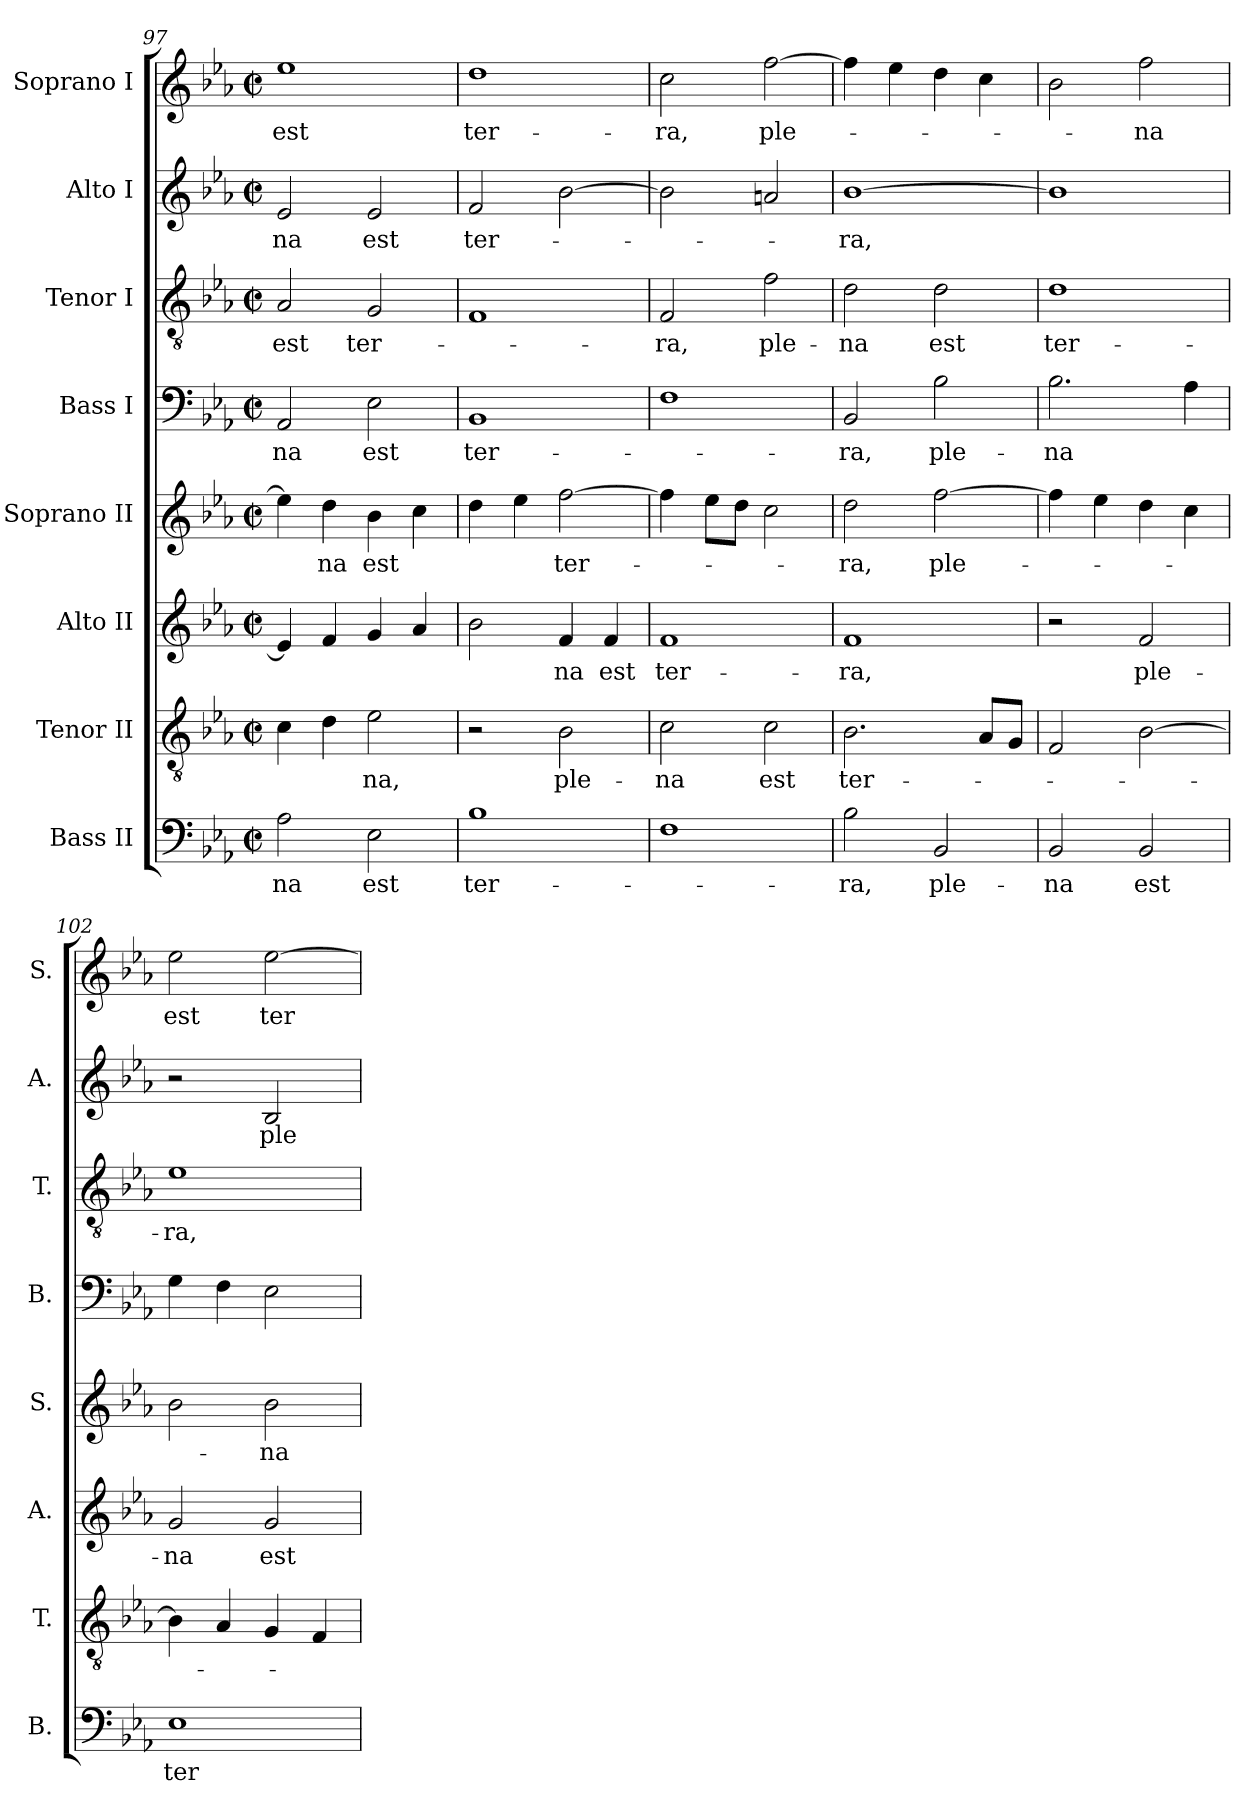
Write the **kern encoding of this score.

**kern	**text	**kern	**text	**kern	**text	**kern	**text	**kern	**text	**kern	**text	**kern	**text	**kern	**text
*part8	*part8	*part7	*part7	*part6	*part6	*part5	*part5	*part4	*part4	*part3	*part3	*part2	*part2	*part1	*part1
*staff8	*staff8	*staff7	*staff7	*staff6	*staff6	*staff5	*staff5	*staff4	*staff4	*staff3	*staff3	*staff2	*staff2	*staff1	*staff1
*I"Bass II	*	*I"Tenor II	*	*I"Alto II	*	*I"Soprano II	*	*I"Bass I	*	*I"Tenor I	*	*I"Alto I	*	*I"Soprano I	*
*I'B.	*	*I'T.	*	*I'A.	*	*I'S.	*	*I'B.	*	*I'T.	*	*I'A.	*	*I'S.	*
*clefF4	*	*clefGv2	*	*clefG2	*	*clefG2	*	*clefF4	*	*clefGv2	*	*clefG2	*	*clefG2	*
*	*	*ITrd7c12	*	*	*	*	*	*	*	*ITrd7c12	*	*	*	*	*
*k[b-e-a-]	*	*k[b-e-a-]	*	*k[b-e-a-]	*	*k[b-e-a-]	*	*k[b-e-a-]	*	*k[b-e-a-]	*	*k[b-e-a-]	*	*k[b-e-a-]	*
*E-:	*	*E-:	*	*E-:	*	*E-:	*	*E-:	*	*E-:	*	*E-:	*	*E-:	*
*M2/2	*	*M2/2	*	*M2/2	*	*M2/2	*	*M2/2	*	*M2/2	*	*M2/2	*	*M2/2	*
*met(c|)	*	*met(c|)	*	*met(c|)	*	*met(c|)	*	*met(c|)	*	*met(c|)	*	*met(c|)	*	*met(c|)	*
=97	=97	=97	=97	=97	=97	=97	=97	=97	=97	=97	=97	=97	=97	=97	=97
!	!LO:LY:b	!	!	!	!	!	!	!	!LO:LY:b	!	!LO:LY:b	!	!LO:LY:b	!	!LO:LY:b
2A-\	-na	4C\	.	4e-/]	.	4ee-\]	.	2AA-/	-na	2AA-/	est	2e-/	-na	1ee-	est
!	!	!	!	!	!	!	!LO:LY:b	!	!	!	!	!	!	!	!
.	.	4D\	.	4f/	.	4dd\	-na	.	.	.	.	.	.	.	.
!	!LO:LY:b	!	!LO:LY:b	!	!	!	!LO:LY:b	!	!LO:LY:b	!	!LO:LY:b	!	!LO:LY:b	!	!
2E-\	est	2E-\	-na,	4g/	.	4b-\	est	2E-\	est	2GG/	ter-	2e-/	est	.	.
.	.	.	.	4a-/	.	4cc\	.	.	.	.	.	.	.	.	.
=98	=98	=98	=98	=98	=98	=98	=98	=98	=98	=98	=98	=98	=98	=98	=98
!	!LO:LY:b	!	!	!	!	!	!	!	!LO:LY:b	!	!	!	!LO:LY:b	!	!LO:LY:b
1B-	ter-	2r	.	2b-\	.	4dd\	.	1BB-	ter-	1FF	.	2f/	ter-	1dd	ter-
.	.	.	.	.	.	4ee-\	.	.	.	.	.	.	.	.	.
!	!	!	!LO:LY:b	!	!LO:LY:b	!	!LO:LY:b	!	!	!	!	!	!	!	!
.	.	2BB-\	ple-	4f/	-na	[>2ff\	ter-	.	.	.	.	[>2b-\	.	.	.
!	!	!	!	!	!LO:LY:b	!	!	!	!	!	!	!	!	!	!
.	.	.	.	4f/	est	.	.	.	.	.	.	.	.	.	.
=99	=99	=99	=99	=99	=99	=99	=99	=99	=99	=99	=99	=99	=99	=99	=99
!	!	!	!LO:LY:b	!	!LO:LY:b	!	!	!	!	!	!LO:LY:b	!	!	!	!LO:LY:b
1F	.	2C\	-na	1f	ter-	4ff\]	.	1F	.	2FF/	-ra,	2b-\]	.	2cc\	-ra,
.	.	.	.	.	.	8ee-\L	.	.	.	.	.	.	.	.	.
.	.	.	.	.	.	8dd\J	.	.	.	.	.	.	.	.	.
!	!	!	!LO:LY:b	!	!	!	!	!	!	!	!LO:LY:b	!	!	!	!LO:LY:b
.	.	2C\	est	.	.	2cc\	.	.	.	2F\	ple-	2an/	.	[>2ff\	ple-
=100	=100	=100	=100	=100	=100	=100	=100	=100	=100	=100	=100	=100	=100	=100	=100
!	!LO:LY:b	!	!LO:LY:b	!	!LO:LY:b	!	!LO:LY:b	!	!LO:LY:b	!	!LO:LY:b	!	!LO:LY:b	!	!
2B-\	-ra,	2.BB-\	ter-	1f	-ra,	2dd\	-ra,	2BB-/	-ra,	2D\	-na	[>1b-	-ra,	4ff\]	.
.	.	.	.	.	.	.	.	.	.	.	.	.	.	4ee-\	.
!	!LO:LY:b	!	!	!	!	!	!LO:LY:b	!	!LO:LY:b	!	!LO:LY:b	!	!	!	!
2BB-/	ple-	.	.	.	.	[>2ff\	ple-	2B-\	ple-	2D\	est	.	.	4dd\	.
.	.	8AA-/L	.	.	.	.	.	.	.	.	.	.	.	4cc\	.
.	.	8GG/J	.	.	.	.	.	.	.	.	.	.	.	.	.
=101	=101	=101	=101	=101	=101	=101	=101	=101	=101	=101	=101	=101	=101	=101	=101
!	!LO:LY:b	!	!	!	!	!	!	!	!LO:LY:b	!	!LO:LY:b	!	!	!	!
2BB-/	-na	2FF/	.	2r	.	4ff\]	.	2.B-\	-na	1D	ter-	1b-]	.	2b-\	.
.	.	.	.	.	.	4ee-\	.	.	.	.	.	.	.	.	.
!	!LO:LY:b	!	!	!	!LO:LY:b	!	!	!	!	!	!	!	!	!	!LO:LY:b
2BB-/	est	[>2BB-\	.	2f/	ple-	4dd\	.	.	.	.	.	.	.	2ff\	-na
.	.	.	.	.	.	4cc\	.	4A-\	.	.	.	.	.	.	.
=102	=102	=102	=102	=102	=102	=102	=102	=102	=102	=102	=102	=102	=102	=102	=102
!	!LO:LY:b	!	!	!	!LO:LY:b	!	!	!	!	!	!LO:LY:b	!	!	!	!LO:LY:b
1E-	ter-	4BB-\]	.	2g/	-na	2b-\	.	4G\	.	1E-	-ra,	2r	.	2ee-\	est
.	.	4AA-/	.	.	.	.	.	4F\	.	.	.	.	.	.	.
!	!	!	!	!	!LO:LY:b	!	!LO:LY:b	!	!	!	!	!	!LO:LY:b	!	!LO:LY:b
.	.	4GG/	.	2g/	est	2b-\	-na	2E-\	.	.	.	2B-/	ple-	[>2ee-\	ter-
.	.	4FF/	.	.	.	.	.	.	.	.	.	.	.	.	.
=	=	=	=	=	=	=	=	=	=	=	=	=	=	=	=
*-	*-	*-	*-	*-	*-	*-	*-	*-	*-	*-	*-	*-	*-	*-	*-
